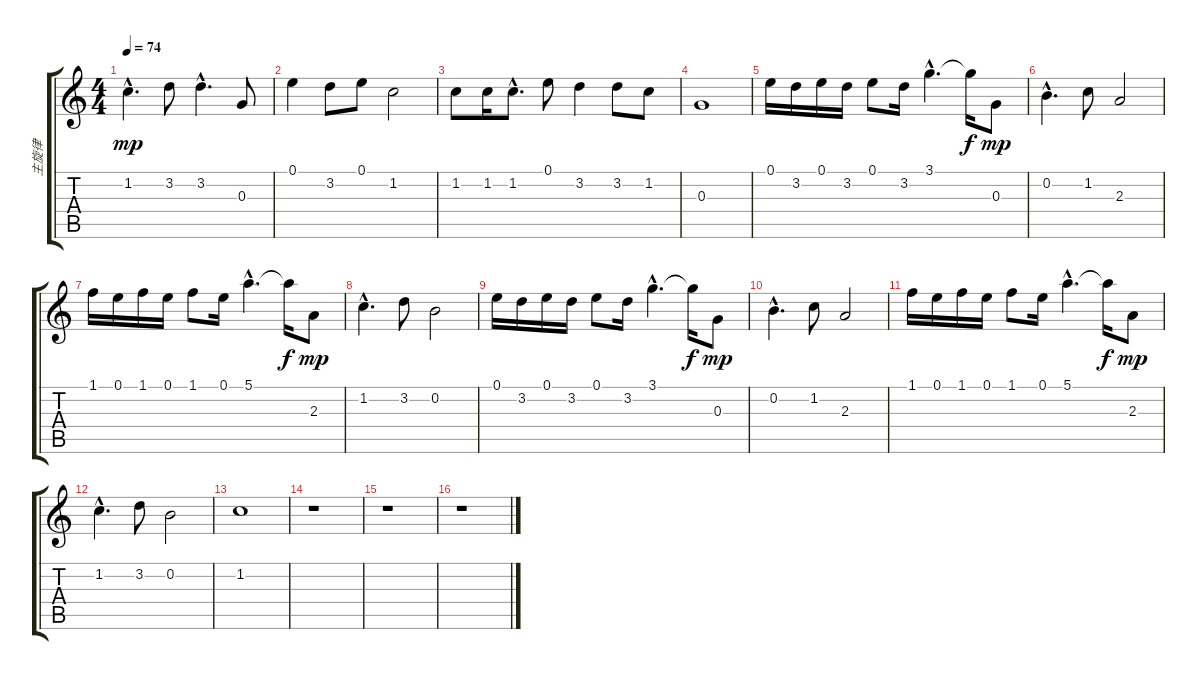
\track ("主旋律" "主旋律") {instrument acousticguitarnylon}
\staff {score tabs}
\tuning (E4 B3 G3 D3 A2 E2) {hide}
\ts (4 4)
\tempo 74
\clef g2
\ks c
1.2{hac}.4{d dy mp} 3.2.8 3.2{hac}.4{d} 0.3.8 |
0.1.4 3.2.8 0.1.8 1.2.2 |
1.2.8 1.2.16 1.2{hac}.8{d} 0.1.8 3.2.4 3.2.8 1.2.8 |
0.3.1 |
0.1.16 3.2.16 0.1.16 3.2.16 0.1.8 3.2.16 3.1{hac}.4{d} 3.1{t}.16{dy f} 0.3.8{dy mp} |
0.2{hac}.4{d} 1.2.8 2.3.2 |
1.1.16 0.1.16 1.1.16 0.1.16 1.1.8 0.1.16 5.1{hac}.4{d} 5.1{t}.16{dy f} 2.3.8{dy mp} |
1.2{hac}.4{d} 3.2.8 0.2.2 |
0.1.16 3.2.16 0.1.16 3.2.16 0.1.8 3.2.16 3.1{hac}.4{d} 3.1{t}.16{dy f} 0.3.8{dy mp} |
0.2{hac}.4{d} 1.2.8 2.3.2 |
1.1.16 0.1.16 1.1.16 0.1.16 1.1.8 0.1.16 5.1{hac}.4{d} 5.1{t}.16{dy f} 2.3.8{dy mp} |
1.2{hac}.4{d} 3.2.8 0.2.2 |
1.2.1 |
r.1 |
r.1 |
r.1
